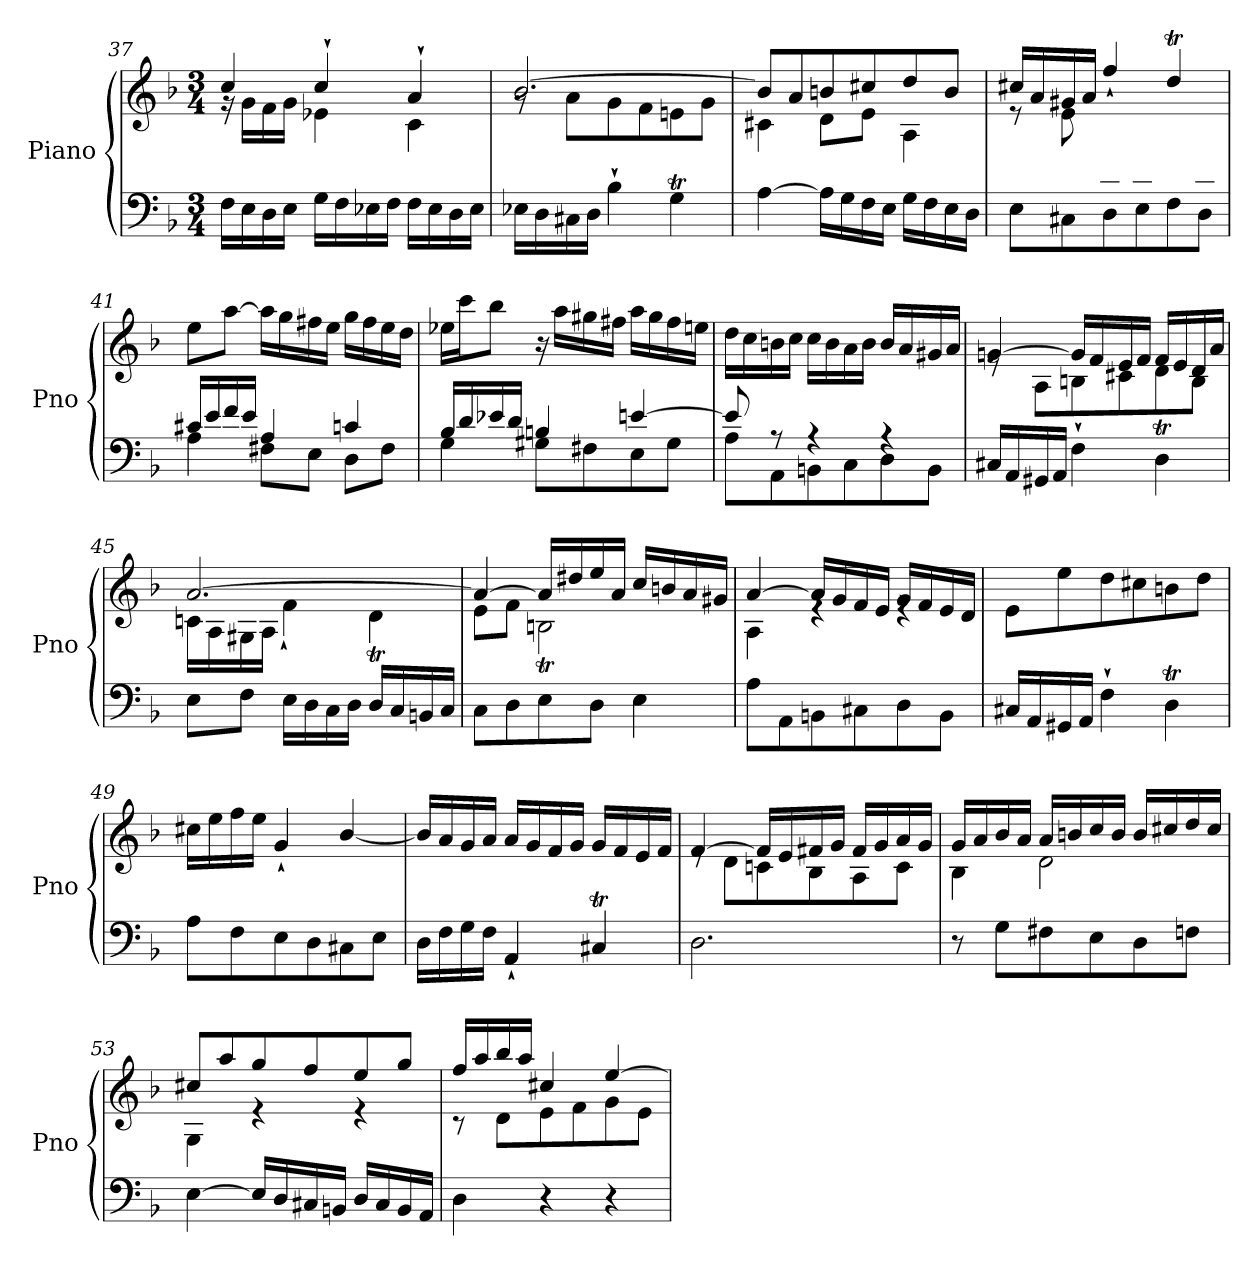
**kern	**kern
*part1	*part1
*staff2	*staff1
*I"Piano	*
*I'Pno	*
*clefF4	*clefG2
*k[b-]	*k[b-]
*M3/4	*M3/4
=37	=37
*	*^
16F\LL	4cc/	16rg
16E\	.	16g\LL
16D\	.	16f\
16E\JJ	.	16g\JJ
16G\LL	4cc`/	4e-X\
16F\	.	.
16E-X\	.	.
16F\JJ	.	.
16F\LL	4a`/	4c\
16E-\	.	.
16D\	.	.
16E-\JJ	.	.
=38	=38	=38
16E-X\LL	[2.b-/	8rg
16D\	.	.
16C#X\	.	8a\L
16D\JJ	.	.
4B-`\	.	8g\
.	.	8f\
4GT\	.	8en\
.	.	8g\J
!!LO:PB:g=z	!!
=39	=39	=39
[4A\	8b-/L]	4c#X\
.	8a/	.
16A\LL]	8bn/	8d\L
16G\	.	.
16F\	8cc#X/	8e\J
16E\JJ	.	.
16G\LL	8dd/	4A\
16F\	.	.
16E\	8b/J	.
16D\JJ	.	.
=40	=40	=40
*^	*	*
4ryy	8E\L	16cc#X/LL	8re
.	.	16a/	.
.	8C#X\	16g#X/	8e\L
.	.	16a/JJ	.
8d/	8D\	4ff`/	2ryy
8c#X/	8E\	.	.
8Bn/	8F\	4ddT/	.
8d/J	8D\J	.	.
*	*	*v	*v
=41	=41	=41
16c#X/LL	4A\	8ee\L
16e/	.	.
16f/	.	[8aa\J
16e/JJ	.	.
4A/	8F#X\L	16aa\LL]
.	.	16gg\
.	8E\J	16ff#X\
.	.	16ee\JJ
4cn/	8D\L	16gg\LL
.	.	16ff#\
.	8F#\J	16ee\
.	.	16dd\JJ
!!LO:LB:g=z
=42	=42	=42
16B-/LL	4G\	16ee-X\LL
16d/	.	16ccc\J
16e-X/	.	8bb-\J
16d/JJ	.	.
4Bn/	8G#X\L	16r
.	.	16aa\LL
.	8F#X\	16gg#X\
.	.	16ff#X\JJ
[4en/	8E\	16aa\LL
.	.	16gg#\
.	8G#\J	16ff#\
.	.	16een\JJ
=43	=43	=43
8e/]	8A\L	16dd\LL
.	.	16cc\
8rA	8AA\	16bn\
.	.	16cc\JJ
4rA	8BBn\	16cc\LL
.	.	16b\
.	8C\	16a\
.	.	16b\JJ
4rA	8D\	16b/LL
.	.	16a/
.	8BB\J	16g#X/
.	.	16a/JJ
*v	*v	*
=44	=44
*	*^
16C#X/LL	[4gn/	8re
16AA/	.	.
16GG#X/	.	8A\L
16AA/JJ	.	.
4F`\	16g/LL]	8Bn\
.	16f/	.
.	16e/	8c#X\
.	16f/JJ	.
4DT\	16f/LL	8d\
.	16e/	.
.	16d/	8B\J
.	16a/JJ	.
!!LO:LB:g=z	!!
=45	=45	=45
8E\L	[2.a/	16cn\LL
.	.	16A\
8F\J	.	16G#X\
.	.	16A\JJ
16E\LL	.	4f`\
16D\	.	.
16C\	.	.
16D\JJ	.	.
16D/LL	.	4dT\
16C/	.	.
16BBn/	.	.
16C/JJ	.	.
=46	=46	=46
8C\L	4a/_	8e\L
8D\	.	8f\J
8E\	16a/LL]	2Bnt\
.	16dd#X/	.
8D\J	16ee/	.
.	16a/JJ	.
4E\	16cc/LL	.
.	16bn/	.
.	16a/	.
.	16g#X/JJ	.
=47	=47	=47
8A\L	[4a/	4A\
8AA\	.	.
8BBn\	16a/LL]	4re
.	16g/	.
8C#X\	16f/	.
.	16e/JJ	.
8D\	16g/LL	4re
.	16f/	.
8BB\J	16e/	.
.	16d/JJ	.
*	*v	*v
!!LO:LB:g=z
=48	=48
16C#X/LL	8e\L
16AA/	.
16GG#X/	8ee\
16AA/JJ	.
4F`\	8dd\
.	8cc#X\
4DT\	8bn\
.	8dd\J
=49	=49
8A\L	16cc#X\LL
.	16ee\
8F\	16ff\
.	16ee\JJ
8E\	4g`/
8D\	.
8C#X\	[4b-/
8E\J	.
=50	=50
16D\LL	16b-/LL]
16F\	16a/
16G\	16g/
16F\JJ	16a/JJ
4AA`/	16a/LL
.	16g/
.	16f/
.	16g/JJ
4C#Xt/	16g/LL
.	16f/
.	16e/
.	16f/JJ
!!LO:PB:g=z
=51	=51
*	*^
2.D\	[4f/	8re
.	.	8d\L
.	16f/LL]	8cn\
.	16e/	.
.	16f#X/	8B-\
.	16g/JJ	.
.	16f#/LL	8A\
.	16g/	.
.	16a/	8c\J
.	16g/JJ	.
=52	=52	=52
8r	16g/LL	4B-\
.	16a/	.
8G\L	16b-/	.
.	16a/JJ	.
8F#X\	16a/LL	2d\
.	16bn/	.
8E\	16cc/	.
.	16b/JJ	.
8D\	16b/LL	.
.	16cc#X/	.
8Fn\J	16dd/	.
.	16cc#/JJ	.
=53	=53	=53
[4E\	8cc#X/L	4G\
.	8aa/	.
16E/LL]	8gg/	4re
16D/	.	.
16C#X/	8ff/	.
16BBn/JJ	.	.
16D/LL	8ee/	4re
16C#/	.	.
16BB/	8gg/J	.
16AA/JJ	.	.
!!LO:LB:g=z	!!
=54	=54	=54
4D\	16ff/LL	8r
.	16aa/	.
.	16bb-/	8d\L
.	16aa/JJ	.
4r	4cc#X/	8e\
.	.	8f\
4r	[4ee/	8g\
.	.	8e\J
*	*v	*v
=	=
*-	*-
